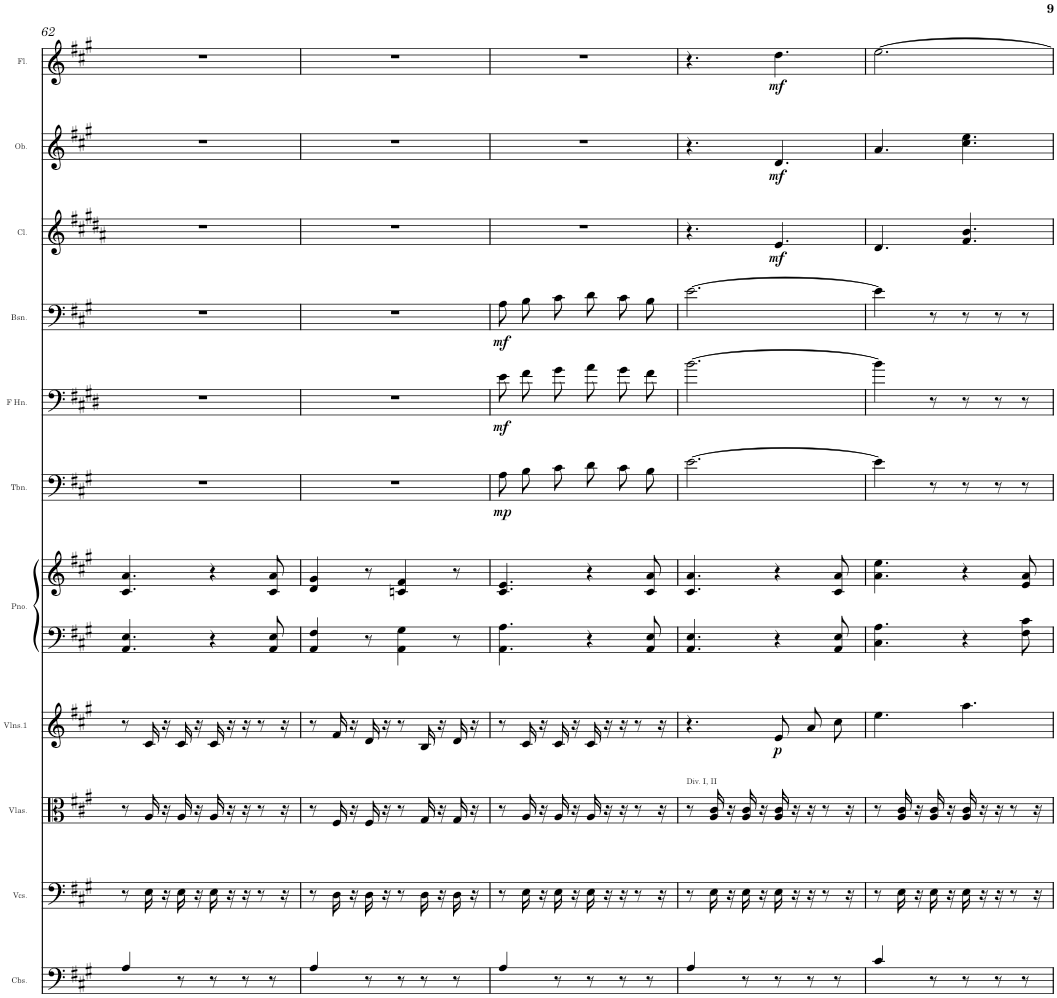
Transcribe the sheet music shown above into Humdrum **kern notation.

**kern	**kern	**kern	**kern	**dynam	**kern	**kern	**kern	**dynam	**kern	**dynam	**kern	**dynam	**kern	**dynam	**kern	**dynam	**kern	**dynam
*part11	*part10	*part9	*part8	*part8	*part7	*part7	*part6	*part6	*part5	*part5	*part4	*part4	*part3	*part3	*part2	*part2	*part1	*part1
*staff12	*staff11	*staff10	*staff9	*staff9	*staff8	*staff7	*staff6	*staff6	*staff5	*staff5	*staff4	*staff4	*staff3	*staff3	*staff2	*staff2	*staff1	*staff1
*I"Contrabass Section	*I"Violoncello Section	*I"Viola Section	*I"Violin Section1	*	*I"Grand Piano	*	*I"Trombone	*	*I"French Horn	*	*I"Bassoon	*	*I"Clarinet	*	*I"Oboe	*	*I"Flute	*
*I'Cbs.	*I'Vcs.	*I'Vlas.	*I'Vlns.1	*	*I'Pno.	*	*I'Tbn.	*	*I'F Hn.	*	*I'Bsn.	*	*I'Cl.	*	*I'Ob.	*	*I'Fl.	*
!!LO:PB:g=z
*clefF4	*clefF4	*clefC3	*clefG2	*	*clefF4	*clefG2	*clefF4	*	*clefF4	*	*clefF4	*	*clefG2	*	*clefG2	*	*clefG2	*
*Trd7c12	*	*	*	*	*	*	*	*	*Trd4c7	*	*	*	*Trd1c2	*	*	*	*	*
*k[f#c#g#]	*k[f#c#g#]	*k[f#c#g#]	*k[f#c#g#]	*	*k[f#c#g#]	*k[f#c#g#]	*k[f#c#g#]	*	*k[f#c#g#d#]	*	*k[f#c#g#]	*	*k[f#c#g#d#a#]	*	*k[f#c#g#]	*	*k[f#c#g#]	*
*M6/8	*M6/8	*M6/8	*M6/8	*	*M6/8	*M6/8	*M6/8	*	*M6/8	*	*M6/8	*	*M6/8	*	*M6/8	*	*M6/8	*
=62	=62	=62	=62	=62	=62	=62	=62	=62	=62	=62	=62	=62	=62	=62	=62	=62	=62	=62
4A/	8r	8r	8r	.	4.AA/ 4.E/	4.c#/ 4.a/	2.r	.	2.r	.	2.r	.	2.r	.	2.r	.	2.r	.
.	16E\	16A/	16c#/	.	.	.	.	.	.	.	.	.	.	.	.	.	.	.
.	16r	16r	16r	.	.	.	.	.	.	.	.	.	.	.	.	.	.	.
8r	16E\	16A/	16c#/	.	.	.	.	.	.	.	.	.	.	.	.	.	.	.
.	16r	16r	16r	.	.	.	.	.	.	.	.	.	.	.	.	.	.	.
8r	16E\	16A/	16c#/	.	4r	4r	.	.	.	.	.	.	.	.	.	.	.	.
.	16r	16r	16r	.	.	.	.	.	.	.	.	.	.	.	.	.	.	.
8r	16r	16r	16r	.	.	.	.	.	.	.	.	.	.	.	.	.	.	.
.	8r	8r	8r	.	.	.	.	.	.	.	.	.	.	.	.	.	.	.
8r	.	.	.	.	8AA/ 8E/	8c#/ 8a/	.	.	.	.	.	.	.	.	.	.	.	.
.	16r	16r	16r	.	.	.	.	.	.	.	.	.	.	.	.	.	.	.
=63	=63	=63	=63	=63	=63	=63	=63	=63	=63	=63	=63	=63	=63	=63	=63	=63	=63	=63
4A/	8r	8r	8r	.	4AA/ 4F#/	4d/ 4g#/	2.r	.	2.r	.	2.r	.	2.r	.	2.r	.	2.r	.
.	16D\	16F#/	16f#/	.	.	.	.	.	.	.	.	.	.	.	.	.	.	.
.	16r	16r	16r	.	.	.	.	.	.	.	.	.	.	.	.	.	.	.
8r	16D\	16F#/	16d/	.	8r	8r	.	.	.	.	.	.	.	.	.	.	.	.
.	16r	16r	16r	.	.	.	.	.	.	.	.	.	.	.	.	.	.	.
8r	8r	8r	8r	.	4AA\ 4G#\	4cn/ 4f#/	.	.	.	.	.	.	.	.	.	.	.	.
8r	16D\	16G#/	16B/	.	.	.	.	.	.	.	.	.	.	.	.	.	.	.
.	16r	16r	16r	.	.	.	.	.	.	.	.	.	.	.	.	.	.	.
8r	16D\	16G#/	16d/	.	8r	8r	.	.	.	.	.	.	.	.	.	.	.	.
.	16r	16r	16r	.	.	.	.	.	.	.	.	.	.	.	.	.	.	.
=64	=64	=64	=64	=64	=64	=64	=64	=64	=64	=64	=64	=64	=64	=64	=64	=64	=64	=64
!	!	!	!	!	!	!	!	!LO:DY:b	!	!LO:DY:b	!	!LO:DY:b	!	!	!	!	!	!
4A/	8r	8r	8r	.	4.AA\ 4.A\	4.c#/ 4.e/	8A\L	mp	8e\L	mf	8A\L	mf	2.r	.	2.r	.	2.r	.
.	16E\	16A/	16c#/	.	.	.	8B\	.	8f#\	.	8B\	.	.	.	.	.	.	.
.	16r	16r	16r	.	.	.	.	.	.	.	.	.	.	.	.	.	.	.
8r	16E\	16A/	16c#/	.	.	.	8c#\J	.	8g#\J	.	8c#\J	.	.	.	.	.	.	.
.	16r	16r	16r	.	.	.	.	.	.	.	.	.	.	.	.	.	.	.
8r	16E\	16A/	16c#/	.	4r	4r	8d\L	.	8a\L	.	8d\L	.	.	.	.	.	.	.
.	16r	16r	16r	.	.	.	.	.	.	.	.	.	.	.	.	.	.	.
8r	16r	16r	16r	.	.	.	8c#\	.	8g#\	.	8c#\	.	.	.	.	.	.	.
.	8r	8r	8r	.	.	.	.	.	.	.	.	.	.	.	.	.	.	.
8r	.	.	.	.	8AA/ 8E/	8c#/ 8a/	8B\J	.	8f#\J	.	8B\J	.	.	.	.	.	.	.
.	16r	16r	16r	.	.	.	.	.	.	.	.	.	.	.	.	.	.	.
=65	=65	=65	=65	=65	=65	=65	=65	=65	=65	=65	=65	=65	=65	=65	=65	=65	=65	=65
!	!	!LO:TX:a:t=Div. I, II	!	!	!	!	!	!	!	!	!	!	!	!	!	!	!	!
4A/	8r	8r	4.r	.	4.AA/ 4.E/	4.c#/ 4.a/	[2.e\	.	[2.b\	.	[2.e\	.	4.r	.	4.r	.	4.r	.
.	16E\	16A/ 16c#/	.	.	.	.	.	.	.	.	.	.	.	.	.	.	.	.
.	16r	16r	.	.	.	.	.	.	.	.	.	.	.	.	.	.	.	.
8r	16E\	16A/ 16c#/	.	.	.	.	.	.	.	.	.	.	.	.	.	.	.	.
.	16r	16r	.	.	.	.	.	.	.	.	.	.	.	.	.	.	.	.
!	!	!	!	!LO:DY:b	!	!	!	!	!	!	!	!	!	!LO:DY:b	!	!LO:DY:b	!	!LO:DY:b
8r	16E\	16A/ 16c#/	8e/L	p	4r	4r	.	.	.	.	.	.	4.e/	mf	4.d/	mf	4.dd\	mf
.	16r	16r	.	.	.	.	.	.	.	.	.	.	.	.	.	.	.	.
8r	16r	16r	8a/	.	.	.	.	.	.	.	.	.	.	.	.	.	.	.
.	8r	8r	.	.	.	.	.	.	.	.	.	.	.	.	.	.	.	.
8r	.	.	8cc#/J	.	8AA/ 8E/	8c#/ 8a/	.	.	.	.	.	.	.	.	.	.	.	.
.	16r	16r	.	.	.	.	.	.	.	.	.	.	.	.	.	.	.	.
=66	=66	=66	=66	=66	=66	=66	=66	=66	=66	=66	=66	=66	=66	=66	=66	=66	=66	=66
4c#/	8r	8r	4.ee\	.	4.C#\ 4.A\	4.a\ 4.ee\	4e\]	.	4b\]	.	4e\]	.	4.d#/	.	4.a/	.	[2.ee\	.
.	16E\	16A/ 16c#/	.	.	.	.	.	.	.	.	.	.	.	.	.	.	.	.
.	16r	16r	.	.	.	.	.	.	.	.	.	.	.	.	.	.	.	.
8r	16E\	16A/ 16c#/	.	.	.	.	8r	.	8r	.	8r	.	.	.	.	.	.	.
.	16r	16r	.	.	.	.	.	.	.	.	.	.	.	.	.	.	.	.
8r	16E\	16A/ 16c#/	4.aa\	.	4r	4r	8r	.	8r	.	8r	.	4.f#/ 4.b/	.	4.cc#\ 4.ee\	.	.	.
.	16r	16r	.	.	.	.	.	.	.	.	.	.	.	.	.	.	.	.
8r	16r	16r	.	.	.	.	8r	.	8r	.	8r	.	.	.	.	.	.	.
.	8r	8r	.	.	.	.	.	.	.	.	.	.	.	.	.	.	.	.
8r	.	.	.	.	8F#\ 8c#\	8e/ 8a/	8r	.	8r	.	8r	.	.	.	.	.	.	.
.	16r	16r	.	.	.	.	.	.	.	.	.	.	.	.	.	.	.	.
=	=	=	=	=	=	=	=	=	=	=	=	=	=	=	=	=	=	=
*-	*-	*-	*-	*-	*-	*-	*-	*-	*-	*-	*-	*-	*-	*-	*-	*-	*-	*-
